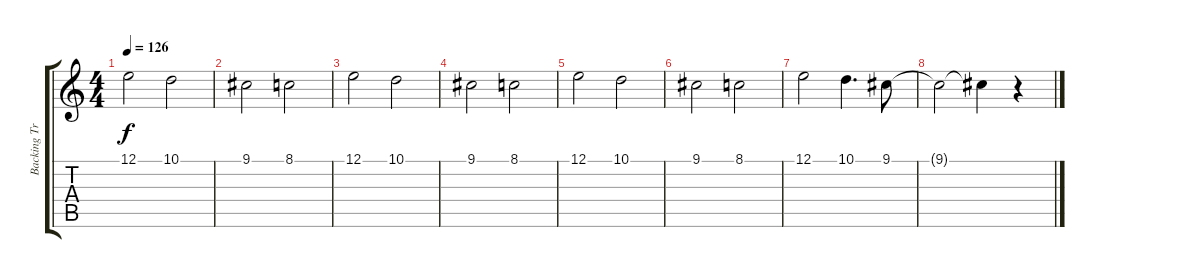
\track ("Backing Track" "Backing Tr") {instrument lead6voice}
\staff {score tabs}
\tuning (E4 B3 G3 D3 A2 E2) {hide}
\ts (4 4)
\tempo 126
\clef g2
\ks c
12.1.2{dy f} 10.1.2 |
9.1.2 8.1.2 |
12.1.2 10.1.2 |
9.1.2 8.1.2 |
12.1.2 10.1.2 |
9.1.2 8.1.2 |
12.1.2 10.1.4{d} 9.1.8 |
9.1{t}.2 9.1{t}.4 r.4
